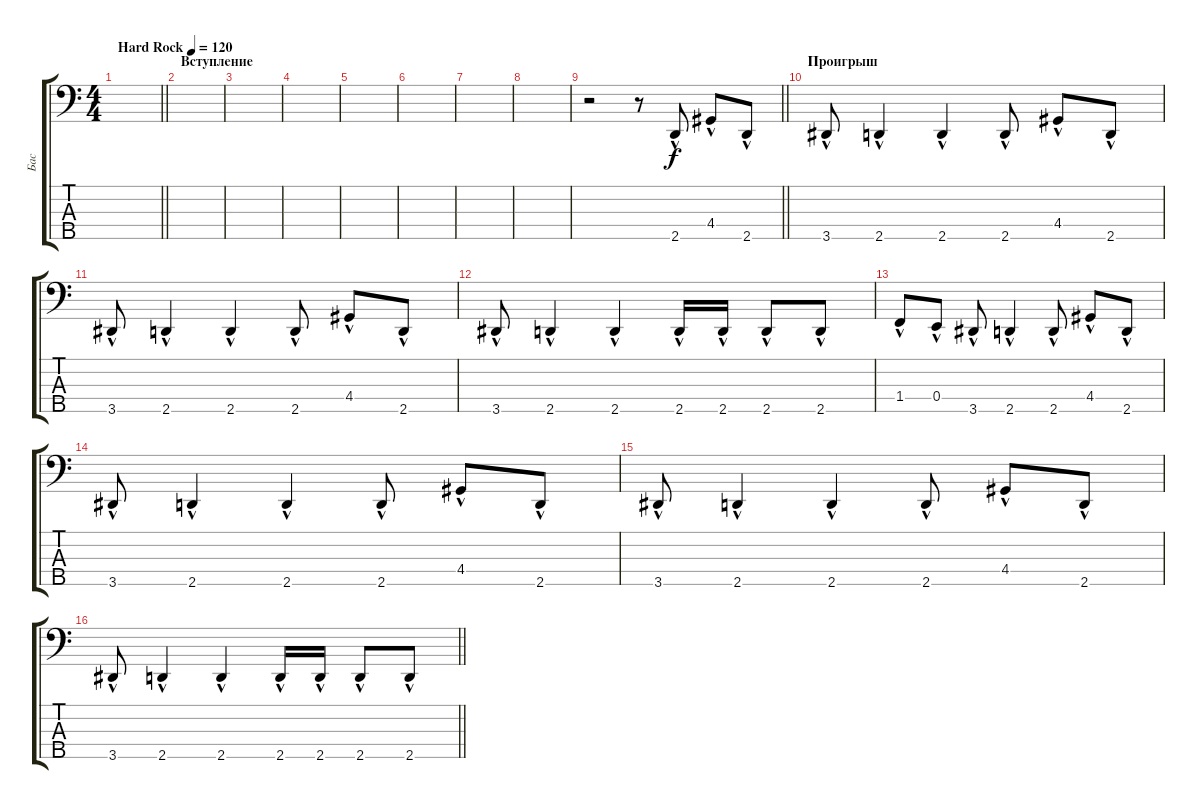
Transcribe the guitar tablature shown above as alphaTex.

\track ("Бас" "Бас") {instrument electricbassfinger}
\staff {score tabs}
\tuning (G2 D2 A1 E1 C1) {hide}
\ts (4 4)
\tempo (120 "Hard Rock")
\clef f4
\barLineRight lightlight
\ks c
|
\section ("" "Вступление")
|
|
|
|
|
|
|
\barLineRight lightlight
r.2 r.8 2.5{hac}.8 4.4{hac}.8 2.5{hac}.8 |
\section ("" "Проигрыш")
3.5{hac}.8 2.5{hac}.4 2.5{hac}.4 2.5{hac}.8 4.4{hac}.8 2.5{hac}.8 |
3.5{hac}.8 2.5{hac}.4 2.5{hac}.4 2.5{hac}.8 4.4{hac}.8 2.5{hac}.8 |
3.5{hac}.8 2.5{hac}.4 2.5{hac}.4 2.5{hac}.16 2.5{hac}.16 2.5{hac}.8 2.5{hac}.8 |
1.4{hac}.8 0.4{hac}.8 3.5{hac}.8 2.5{hac}.4 2.5{hac}.8 4.4{hac}.8 2.5{hac}.8 |
3.5{hac}.8 2.5{hac}.4 2.5{hac}.4 2.5{hac}.8 4.4{hac}.8 2.5{hac}.8 |
3.5{hac}.8 2.5{hac}.4 2.5{hac}.4 2.5{hac}.8 4.4{hac}.8 2.5{hac}.8 |
\barLineRight lightlight
3.5{hac}.8 2.5{hac}.4 2.5{hac}.4 2.5{hac}.16 2.5{hac}.16 2.5{hac}.8 2.5{hac}.8
